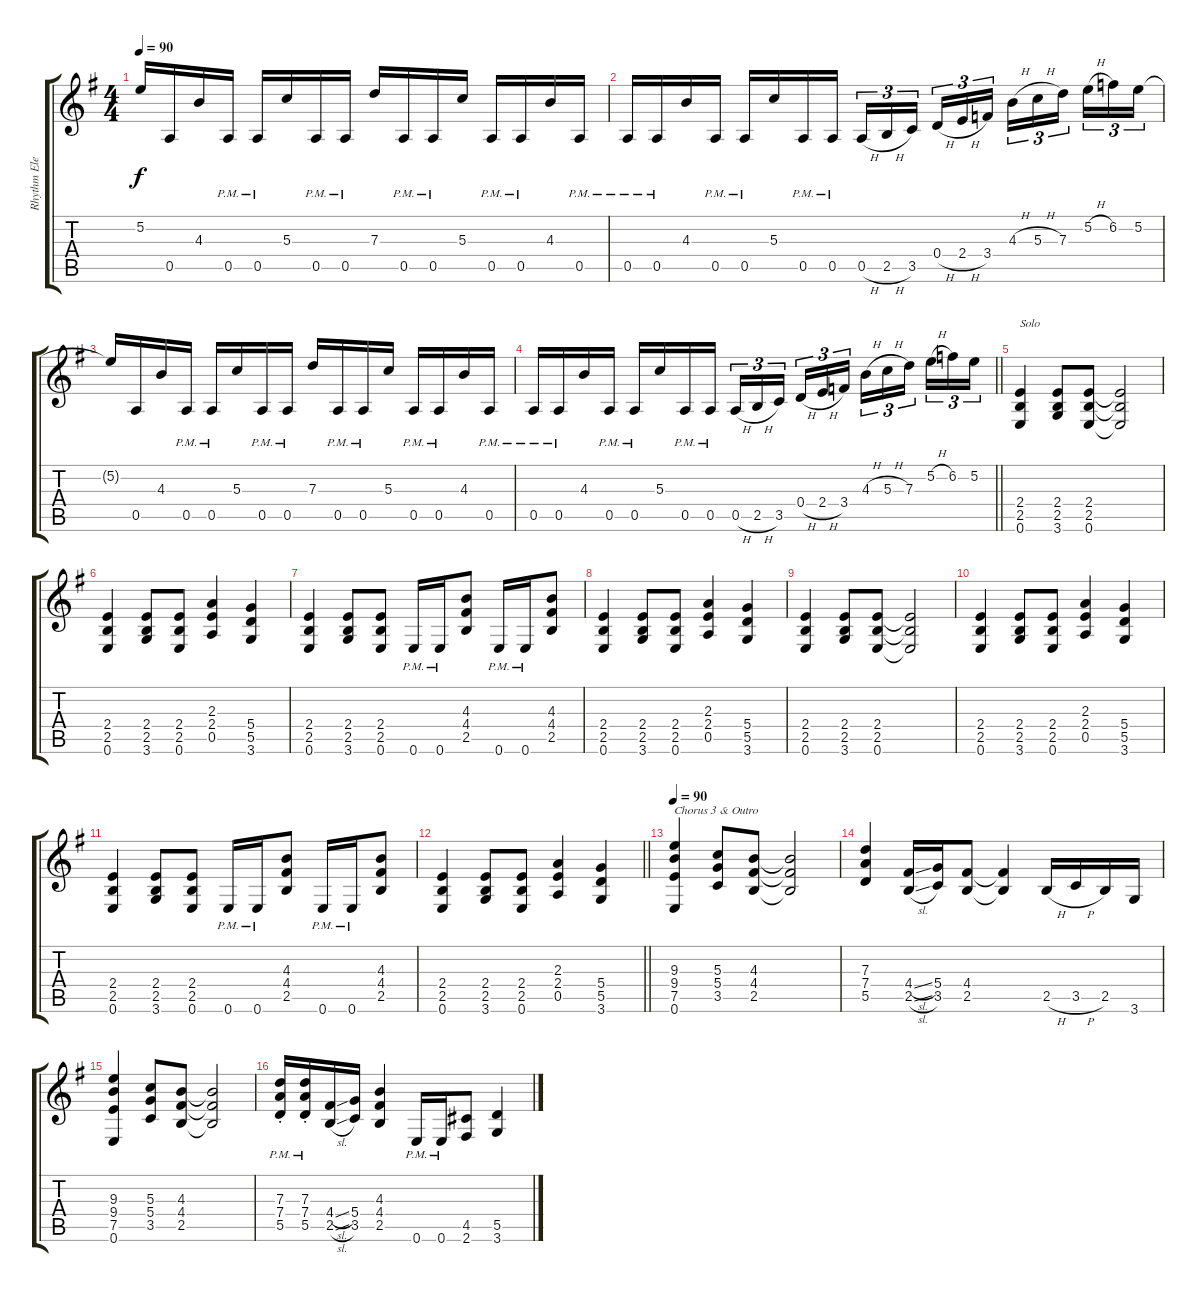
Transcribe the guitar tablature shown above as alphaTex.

\track ("Rhythm Elect" "Rhythm Ele") {instrument distortionguitar}
\staff {score tabs}
\tuning (E4 B3 G3 D3 A2 E2) {hide}
\ts (4 4)
\tempo 90
\clef g2
\ks g
5.2{t}.16{dy f} 0.5.16 4.3.16 0.5{pm}.16 0.5{pm}.16 5.3.16 0.5{pm}.16 0.5{pm}.16 7.3.16 0.5{pm}.16 0.5{pm}.16 5.3.16 0.5{pm}.16 0.5{pm}.16 4.3.16 0.5{pm}.16 |
0.5{pm}.16 0.5{pm}.16 4.3.16 0.5{pm}.16 0.5{pm}.16 5.3.16 0.5{pm}.16 0.5{pm}.16 0.5{h}.16{tu (3 2)} 2.5{h}.16{tu (3 2)} 3.5.16{tu (3 2) beam splitsecondary} 0.4{h}.16{tu (3 2)} 2.4{h}.16{tu (3 2)} 3.4.16{tu (3 2)} 4.3{h}.16{tu (3 2)} 5.3{h}.16{tu (3 2)} 7.3.16{tu (3 2) beam splitsecondary} 5.2{h}.16{tu (3 2)} 6.2.16{tu (3 2)} 5.2.16{tu (3 2)} |
5.2{t}.16 0.5.16 4.3.16 0.5{pm}.16 0.5{pm}.16 5.3.16 0.5{pm}.16 0.5{pm}.16 7.3.16 0.5{pm}.16 0.5{pm}.16 5.3.16 0.5{pm}.16 0.5{pm}.16 4.3.16 0.5{pm}.16 |
\barLineRight lightlight
0.5{pm}.16 0.5{pm}.16 4.3.16 0.5{pm}.16 0.5{pm}.16 5.3.16 0.5{pm}.16 0.5{pm}.16 0.5{h}.16{tu (3 2)} 2.5{h}.16{tu (3 2)} 3.5.16{tu (3 2) beam splitsecondary} 0.4{h}.16{tu (3 2)} 2.4{h}.16{tu (3 2)} 3.4.16{tu (3 2)} 4.3{h}.16{tu (3 2)} 5.3{h}.16{tu (3 2)} 7.3.16{tu (3 2) beam splitsecondary} 5.2{h}.16{tu (3 2)} 6.2.16{tu (3 2)} 5.2.16{tu (3 2)} |
(2.4 2.5 0.6).4{txt "Solo"} (2.4 2.5 3.6).8 (2.4 2.5 0.6).8 (2.4{t} 2.5{t} 0.6{t}).2 |
(2.4 2.5 0.6).4 (2.4 2.5 3.6).8 (2.4 2.5 0.6).8 (2.3 2.4 0.5).4 (5.4 5.5 3.6).4 |
(2.4 2.5 0.6).4 (2.4 2.5 3.6).8 (2.4 2.5 0.6).8 0.6{pm}.16 0.6{pm}.16 (4.3 4.4 2.5).8 0.6{pm}.16 0.6{pm}.16 (4.3 4.4 2.5).8 |
(2.4 2.5 0.6).4 (2.4 2.5 3.6).8 (2.4 2.5 0.6).8 (2.3 2.4 0.5).4 (5.4 5.5 3.6).4 |
(2.4 2.5 0.6).4 (2.4 2.5 3.6).8 (2.4 2.5 0.6).8 (2.4{t} 2.5{t} 0.6{t}).2 |
(2.4 2.5 0.6).4 (2.4 2.5 3.6).8 (2.4 2.5 0.6).8 (2.3 2.4 0.5).4 (5.4 5.5 3.6).4 |
(2.4 2.5 0.6).4 (2.4 2.5 3.6).8 (2.4 2.5 0.6).8 0.6{pm}.16 0.6{pm}.16 (4.3 4.4 2.5).8 0.6{pm}.16 0.6{pm}.16 (4.3 4.4 2.5).8 |
\barLineRight lightlight
(2.4 2.5 0.6).4 (2.4 2.5 3.6).8 (2.4 2.5 0.6).8 (2.3 2.4 0.5).4 (5.4 5.5 3.6).4 |
\tempo 90
(9.3 9.4 7.5 0.6).4{txt "Chorus 3 & Outro"} (5.3 5.4 3.5).8 (4.3 4.4 2.5).8 (4.3{t} 4.4{t} 2.5{t}).2 |
(7.3 7.4 5.5).4 (4.4{sl} 2.5{sl}).16 (5.4 3.5).16 (4.4 2.5).8 (4.4{t} 2.5{t}).4 2.5{h}.16 3.5{h}.16 2.5.16 3.6.16 |
(9.3 9.4 7.5 0.6).4 (5.3 5.4 3.5).8 (4.3 4.4 2.5).8 (4.3{t} 4.4{t} 2.5{t}).2 |
(7.3{pm st} 7.4{pm st} 5.5{pm st}).16 (7.3{pm st} 7.4{pm st} 5.5{pm st}).16 (4.4{sl} 2.5{sl}).16 (5.4 3.5).16 (4.3 4.4 2.5).4 0.6{pm}.16 0.6{pm}.16 (4.5 2.6).8 (5.5 3.6).4
